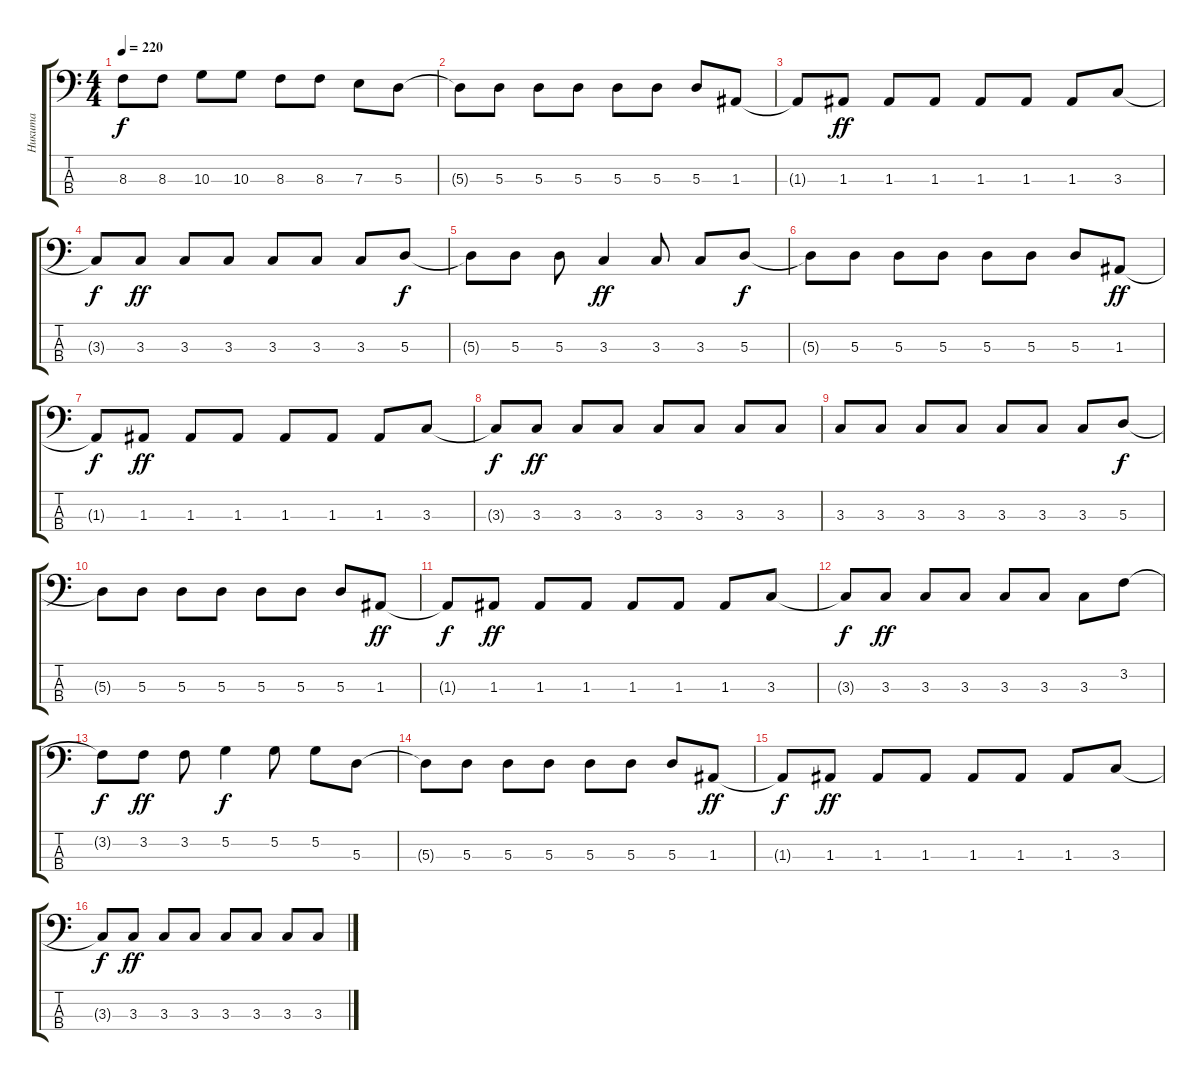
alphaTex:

\track ("Никита" "Никита") {instrument electricbassfinger}
\staff {score tabs}
\tuning (G2 D2 A1 E1) {hide}
\ts (4 4)
\tempo 220
\clef f4
\ks c
8.3.8{dy f} 8.3.8 10.3.8 10.3.8 8.3.8 8.3.8 7.3.8 5.3.8 |
5.3{t}.8 5.3.8 5.3.8 5.3.8 5.3.8 5.3.8 5.3.8 1.3.8 |
1.3{t}.8 1.3.8{dy ff} 1.3.8 1.3.8 1.3.8 1.3.8 1.3.8 3.3.8 |
3.3{t}.8{dy f} 3.3.8{dy ff} 3.3.8 3.3.8 3.3.8 3.3.8 3.3.8 5.3.8{dy f} |
5.3{t}.8 5.3.8 5.3.8 3.3.4{dy ff} 3.3.8 3.3.8 5.3.8{dy f} |
5.3{t}.8 5.3.8 5.3.8 5.3.8 5.3.8 5.3.8 5.3.8 1.3.8{dy ff} |
1.3{t}.8{dy f} 1.3.8{dy ff} 1.3.8 1.3.8 1.3.8 1.3.8 1.3.8 3.3.8 |
3.3{t}.8{dy f} 3.3.8{dy ff} 3.3.8 3.3.8 3.3.8 3.3.8 3.3.8 3.3.8 |
3.3.8 3.3.8 3.3.8 3.3.8 3.3.8 3.3.8 3.3.8 5.3.8{dy f} |
5.3{t}.8 5.3.8 5.3.8 5.3.8 5.3.8 5.3.8 5.3.8 1.3.8{dy ff} |
1.3{t}.8{dy f} 1.3.8{dy ff} 1.3.8 1.3.8 1.3.8 1.3.8 1.3.8 3.3.8 |
3.3{t}.8{dy f} 3.3.8{dy ff} 3.3.8 3.3.8 3.3.8 3.3.8 3.3.8 3.2.8 |
3.2{t}.8{dy f} 3.2.8{dy ff} 3.2.8 5.2.4{dy f} 5.2.8 5.2.8 5.3.8 |
5.3{t}.8 5.3.8 5.3.8 5.3.8 5.3.8 5.3.8 5.3.8 1.3.8{dy ff} |
1.3{t}.8{dy f} 1.3.8{dy ff} 1.3.8 1.3.8 1.3.8 1.3.8 1.3.8 3.3.8 |
3.3{t}.8{dy f} 3.3.8{dy ff} 3.3.8 3.3.8 3.3.8 3.3.8 3.3.8 3.3.8
